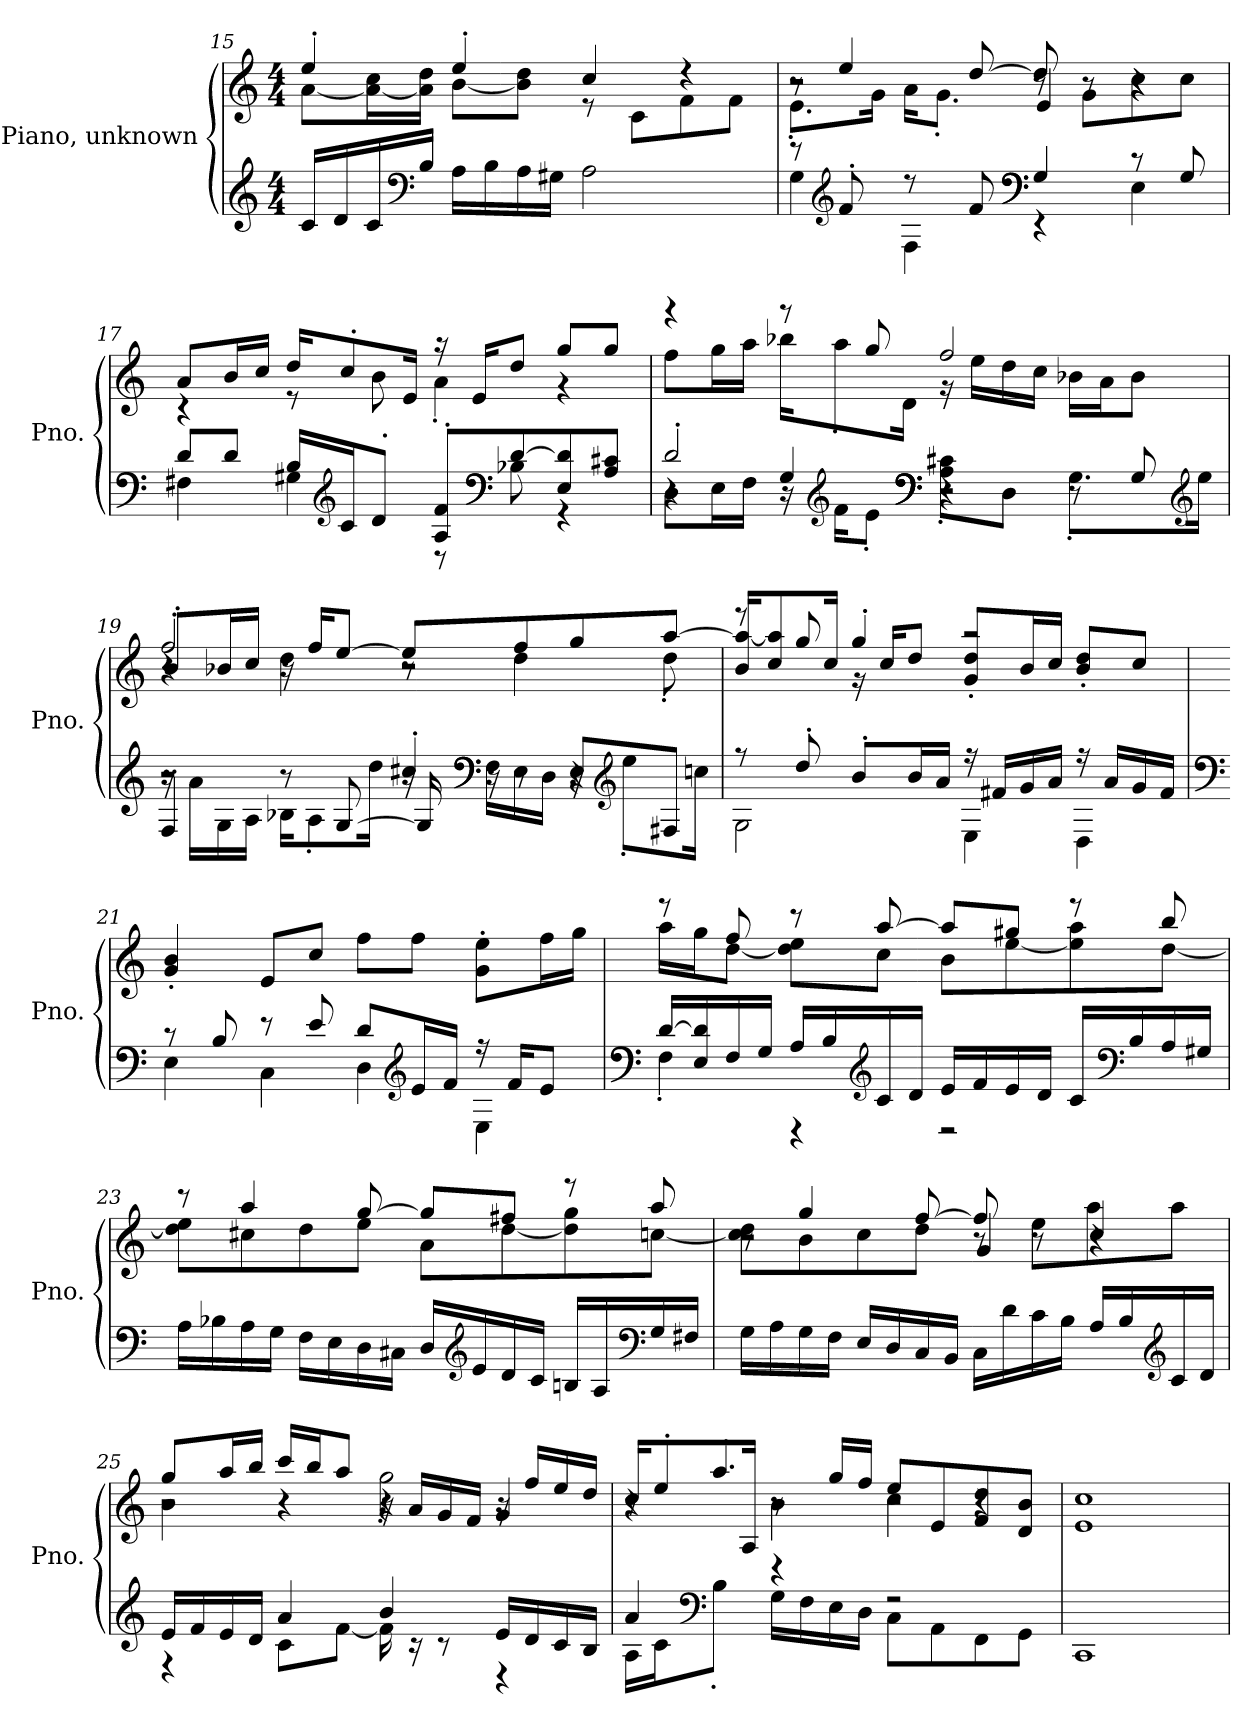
**kern	**kern
*part1	*part1
*staff2	*staff1
*I"Piano, unknown	*
*I'Pno.	*
*clefG2	*clefG2
*k[]	*k[]
*M4/4	*M4/4
=15	=15
*	*^
16c/LL	4ee'/	[8a\L
16d/	.	.
16c/	.	16a\_ 16cc\L
*clefF4	*	*
16B/JJ	.	16a\] 16dd\JJ
16A\LL	4ee'/	[8b\L
16B\	.	.
16A\	.	8b\] 8dd\J
16G#X\JJ	.	.
2A\	4cc/	8r
.	.	8c\L
.	4r	8f\
.	.	8f\J
!!LO:LB:g=z
=16	=16	=16
*^	*	*^
8r	4G\	8r	8.e'\L	2r
*clefG2	*	*	*	*
8f'/	.	4ee/	.	.
.	.	.	16g\Jk	.
8r	4F\	.	16a\KL	.
.	.	.	8.g'\J	.
8f/	.	[8dd/	.	.
*clefF4	*	*	*	*
4G/	4r	8dd/]	8r	4e/
.	.	8r	8g\L	.
8r	4E\	4r	8cc\	4r
8G/	.	.	8cc\J	.
*	*	*	*v	*v
=17	=17	=17	=17
8d/L	4F#X\	8a/L	4r
8d/J	.	16b/L	.
.	.	16cc/JJ	.
16B/LL	4G#X\	16dd/KL	8r
*clefG2	*	*	*
16c/J	.	8cc'/	.
8d'/J	.	.	8b\
.	.	16e/Jk	.
8A/' 8f/'L	8r	16r	4a'\
.	.	16e/KL	.
*clefF4	*	*	*
[8d/	8B-X\	8dd/J	.
8E/ 8d/]	4r	8gg/L	4r
8A/ 8c#X/J	.	8gg/J	.
!!LO:LB:g=z	!!
=18	=18	=18	=18
*	*^	*	*
2d'/	8D\L	4r	4r	8ff\L
.	16E\L	.	.	16gg\L
.	16F\JJ	.	.	16aa\JJ
.	16r	4G/	8r	16bb-X\KL
*clefG2	*	*	*	*
.	16f\KL	.	.	8aa'\
.	8e'\J	.	8gg/	.
.	.	.	.	16d\Jk
*clefF4	*	*	*	*
2r	8A\' 8c#X\'L	4r	2ff/	16r
.	.	.	.	16ee\LL
.	8D\J	.	.	16dd\
.	.	.	.	16cc\JJ
.	8.G'\L	8r	.	16b-X\LL
.	.	.	.	16a\J
.	.	8G/	.	8b-\J
*clefG2	*	*	*	*
.	16ee\Jk	.	.	.
!!LO:LB:g=z
=19	=19	=19	=19	=19
*	*	*	*	*^
2r	16r	4F'/	2ff'/	4r	8b'/L
.	16a\LL	.	.	.	.
.	16G\	.	.	.	16b-X/L
.	16A\JJ	.	.	.	16cc/JJ
.	16B-X\KL	8r	.	4dd\	16r
.	8A'\	.	.	.	16ff/KL
.	.	[8G/	.	.	[8ee/J
.	16dd\Jk	.	.	.	.
4cc#X'/	16r	16G/]	2r	8r	8ee/L]
*clefF4	*	*	*	*	*
.	16F\LL	16r	.	.	.
.	16E\	8r	.	4dd\	8ff/
.	16D\JJ	.	.	.	.
4r	16r	8E/L	.	.	8gg/
*clefG2	*	*	*	*	*
.	8ee'\L	.	.	.	.
.	.	8F#X/J	.	8dd'\	[8aa/J
.	16ccn\Jk	.	.	.	.
*	*v	*v	*	*	*
*	*	*	*v	*v
=20	=20	=20	=20
8r	2G\	8r	16b/ 16aa/_KL
.	.	.	8cc/ 8aa/]
8dd'/	.	8gg/	.
.	.	.	16cc/Jk
8b'/L	.	4gg'/	16r
.	.	.	16cc/KL
16b/L	.	.	8dd/J
16a/JJ	.	.	.
16r	4E\	2r	8g/' 8dd/'L
16f#X/LL	.	.	.
16g/	.	.	16b/L
16a/JJ	.	.	16cc/JJ
16r	4D\	.	8b/' 8dd/'L
16a/LL	.	.	.
16g/	.	.	8cc/J
16f#/JJ	.	.	.
*	*	*v	*v
!!LO:LB:g=z
=21	=21	=21
*clefF4	*	*
8r	4E\	4g/' 4b/'
8B/	.	.
8r	4C\	8e/L
8e/	.	8cc/J
8d/L	4D\	8ff\L
*clefG2	*	*
16e/L	.	8ff\J
16f/JJ	.	.
16r	4E\	8g\' 8ee\'L
16f/KL	.	.
8e/J	.	16ff\L
.	.	16gg\JJ
=22	=22	=22
*clefF4	*	*
*	*	*^
[16d/LL	4F'\	8r	16aa\LL
16E/ 16d/]	.	.	16gg\J
16F/	.	8ff/	[8dd\J
16G/JJ	.	.	.
16A/LL	4r	8r	8dd\] 8ee\L
16B/	.	.	.
*clefG2	*	*	*
16c/	.	[8aa/	8cc\J
16d/JJ	.	.	.
16e/LL	2r	8aa/L]	8b\L
16f/	.	.	.
16e/	.	8gg#X/J	[8ee\
16d/JJ	.	.	.
16c/LL	.	8r	8ee\] 8aa\
*clefF4	*	*	*
16B/	.	.	.
16A/	.	8bb/	[8dd\J
16G#X/JJ	.	.	.
*v	*v	*	*
!!LO:LB:g=z	!!
=23	=23	=23
16A\LL	8r	8dd\] 8ee\L
16B-X\	.	.
16A\	4aa/	8cc#X\
16G\JJ	.	.
16F\LL	.	8dd\
16E\	.	.
16D\	[8gg/	8ee\J
16C#X\JJ	.	.
16D/LL	8gg/L]	8a\L
*clefG2	*	*
16e/	.	.
16d/	8ff#X/J	[8dd\
16c/JJ	.	.
16Bn/LL	8r	8dd\] 8gg\
16A/	.	.
*clefF4	*	*
16G/	8aa/	[8ccn\J
16F#X/JJ	.	.
=24	=24	=24
*	*	*^
16G\LL	8r	8cc\] 8dd\L	2r
16A\	.	.	.
16G\	4gg/	8b\	.
16F\JJ	.	.	.
16E/LL	.	8cc\	.
16D/	.	.	.
16C/	[8ff/	8dd\J	.
16BB/JJ	.	.	.
16C\LL	8ff/]	8r	4g/
16d\	.	.	.
16c\	8r	8ee\L	.
16B\JJ	.	.	.
16A/LL	4cc/	8aa\	4r
16B/	.	.	.
*clefG2	*	*	*
16c/	.	8aa\J	.
16d/JJ	.	.	.
!!LO:PB:g=z	!!	!!
=25	=25	=25	=25
*^	*	*	*
16e/LL	4r	8gg/L	4b\	2r
16f/	.	.	.	.
16e/	.	16aa/L	.	.
16d/JJ	.	16bb/JJ	.	.
4a/	8c\L	16ccc/LL	4r	.
.	.	16bb/J	.	.
.	[8f\J	8aa/J	.	.
4b/	16f\]	16r	2gg'\	4r
.	16r	16a/LL	.	.
.	8r	16g/	.	.
.	.	16f/JJ	.	.
16e/LL	4r	16r	.	4g/
16d/	.	16ff/LL	.	.
16c/	.	16ee/	.	.
16B/JJ	.	16dd/JJ	.	.
=26	=26	=26	=26	=26
4a/	16A\LL	8r	4r	16cc/KL
.	16c\J	.	.	8ee'/
*clefF4	*	*	*	*
.	8B'\J	4.aa'/	.	.
.	.	.	.	16A/Jk
4r	16G\LL	.	4b\	8r
.	16F\	.	.	.
.	16E\	.	.	16gg/LL
.	16D\JJ	.	.	16ff/JJ
2r	8C\L	2r	4cc\	8ee/L
.	8AA\	.	.	8e/
.	8FF\	.	4r	8f/ 8dd/
.	8GG\J	.	.	8d/ 8b/J
*v	*v	*	*	*
*	*v	*v	*v
=27	=27
1CC	1e 1cc
=	=
*-	*-
